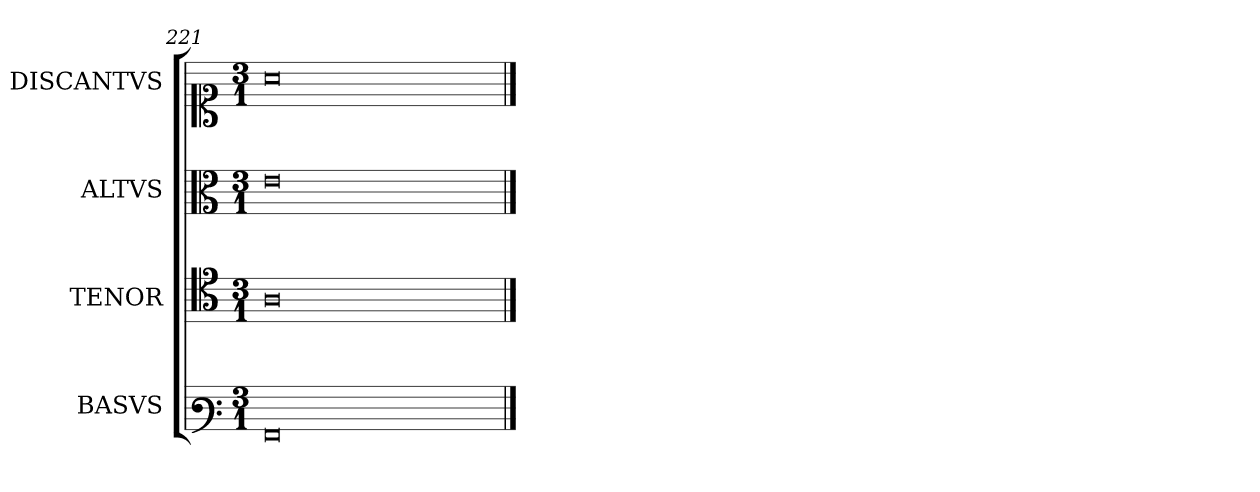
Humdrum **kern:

**kern	**kern	**kern	**kern
*part4	*part3	*part2	*part1
*staff4	*staff3	*staff2	*staff1
*I"BASVS	*I"TENOR	*I"ALTVS	*I"DISCANTVS
*I'B	*I'T	*I'A	*I'S
*clefF3	*clefC4	*clefC3	*clefC1
*k[]	*k[]	*k[]	*k[]
*a:	*a:	*a:	*a:
*M3/1	*M3/1	*M3/1	*M3/1
=221	=221	=221	=221
0AA	0A	0e	0a
1ryy	1ryy	1ryy	1ryy
==	==	==	==
*-	*-	*-	*-
